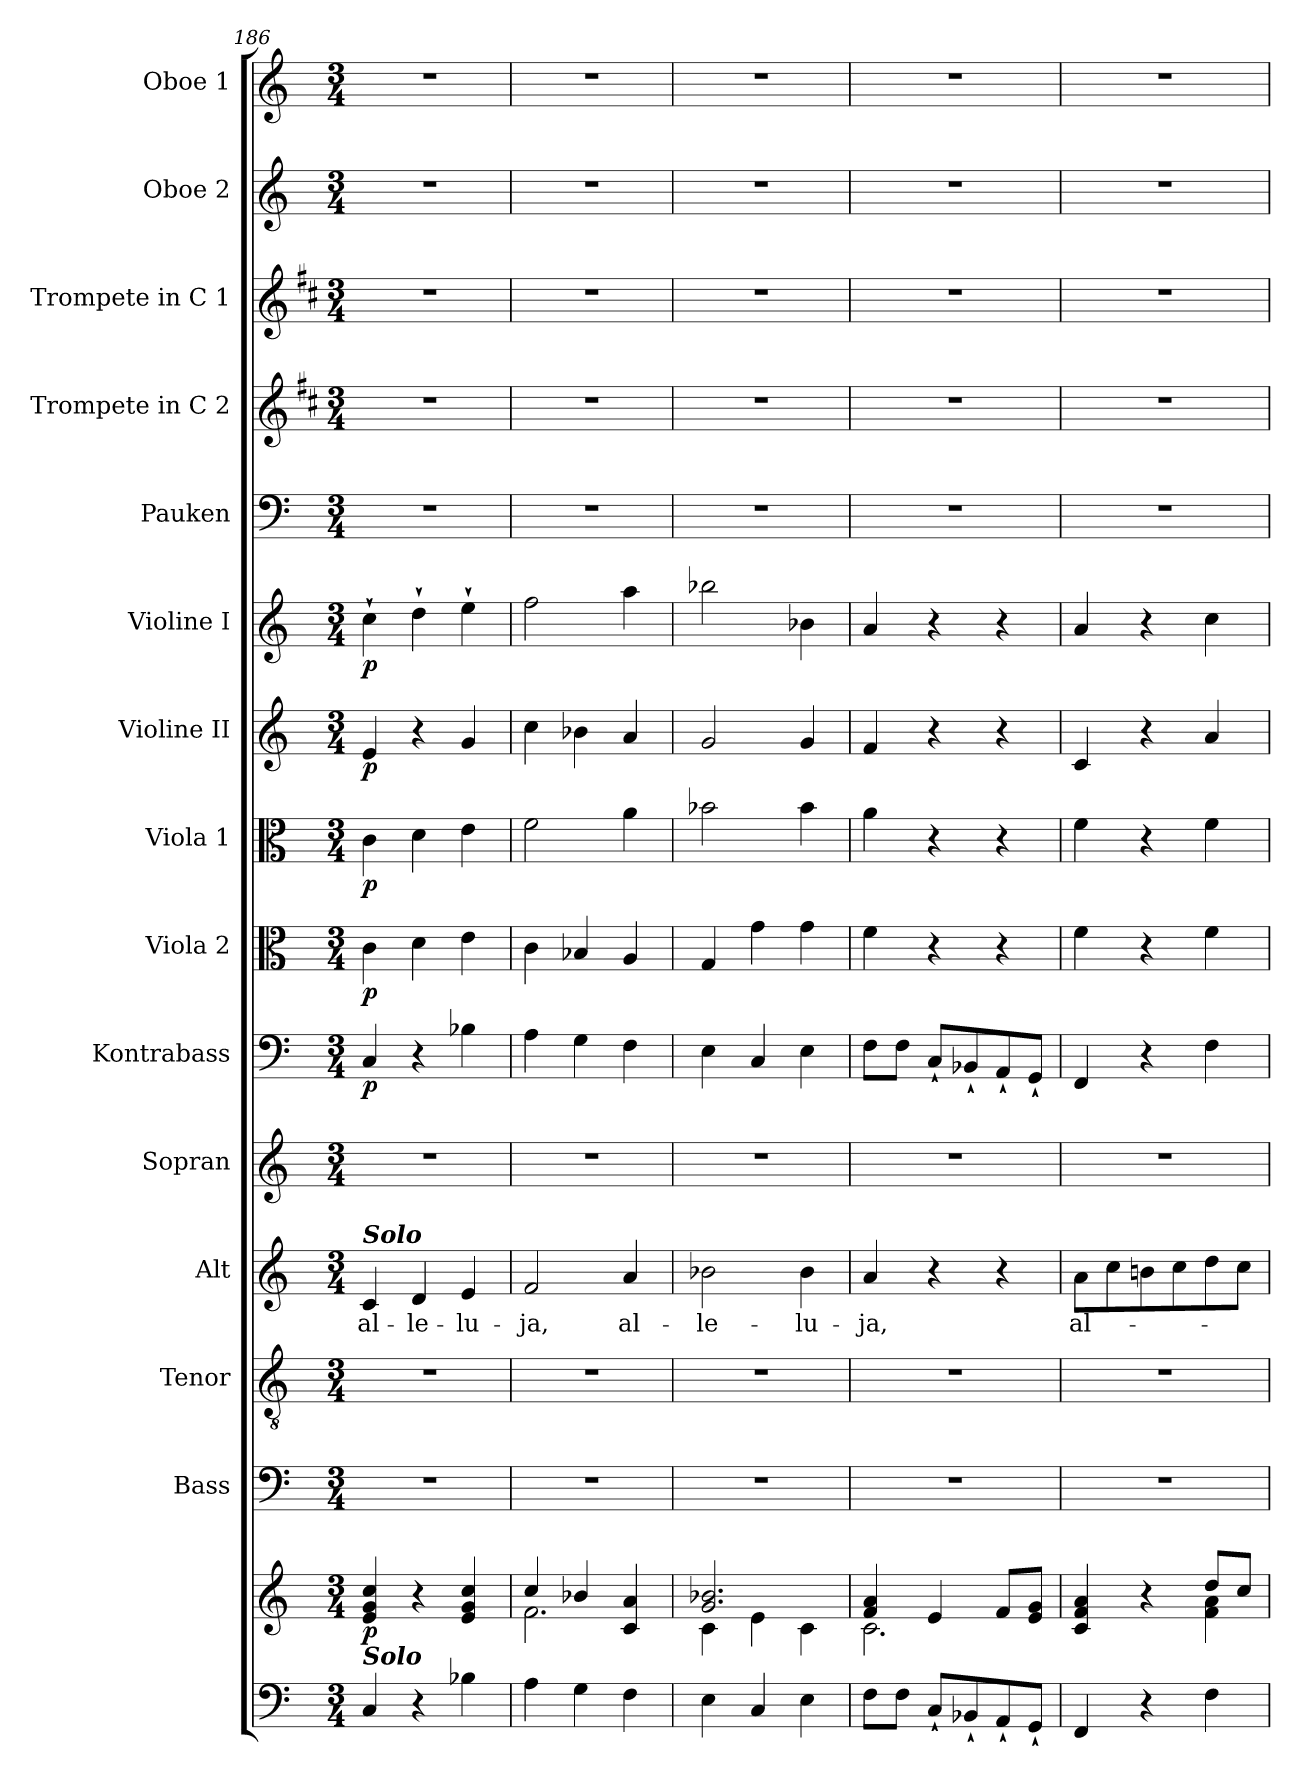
**kern	**kern	**dynam	**kern	**kern	**kern	**text	**kern	**kern	**dynam	**kern	**dynam	**kern	**dynam	**kern	**dynam	**kern	**dynam	**kern	**kern	**kern	**kern	**kern
*part15	*part15	*part15	*part14	*part13	*part12	*part12	*part11	*part10	*part10	*part9	*part9	*part8	*part8	*part7	*part7	*part6	*part6	*part5	*part4	*part3	*part2	*part1
*staff16	*staff15	*staff15/16	*staff14	*staff13	*staff12	*staff12	*staff11	*staff10	*staff10	*staff9	*staff9	*staff8	*staff8	*staff7	*staff7	*staff6	*staff6	*staff5	*staff4	*staff3	*staff2	*staff1
*	*	*	*I"Bass	*I"Tenor	*I"Alt	*	*I"Sopran	*I"Kontrabass	*	*I"Viola 2	*	*I"Viola 1	*	*I"Violine II	*	*I"Violine I	*	*I"Pauken	*I"Trompete in C 2	*I"Trompete in C 1	*I"Oboe 2	*I"Oboe 1
*	*	*	*I'B.	*I'T.	*I'A.	*	*I'S.	*I'Kb.	*	*I'Vla. 2	*	*I'Vla. 1	*	*I'Vl. II	*	*I'Vl. I	*	*I'Pauk.	*I'Trp. C 2	*I'Trp. C 1	*I'Ob. 2	*I'Ob. 1
*clefF4	*clefG2	*	*clefF4	*clefGv2	*clefG2	*	*clefG2	*clefF4	*	*clefC3	*	*clefC3	*	*clefG2	*	*clefG2	*	*clefF4	*clefG2	*clefG2	*clefG2	*clefG2
*	*	*	*	*	*	*	*	*ITrd7c12	*	*	*	*	*	*	*	*	*	*	*ITrd1c2	*ITrd1c2	*	*
*k[]	*k[]	*	*k[]	*k[]	*k[]	*	*k[]	*k[]	*	*k[]	*	*k[]	*	*k[]	*	*k[]	*	*k[]	*k[]	*k[]	*k[]	*k[]
*C:	*C:	*	*C:	*C:	*C:	*	*C:	*C:	*	*C:	*	*C:	*	*C:	*	*C:	*	*C:	*C:	*C:	*C:	*C:
*M3/4	*M3/4	*	*M3/4	*M3/4	*M3/4	*	*M3/4	*M3/4	*	*M3/4	*	*M3/4	*	*M3/4	*	*M3/4	*	*M3/4	*M3/4	*M3/4	*M3/4	*M3/4
=186	=186	=186	=186	=186	=186	=186	=186	=186	=186	=186	=186	=186	=186	=186	=186	=186	=186	=186	=186	=186	=186	=186
!	!	!	!	!	!LO:TX:a:Bi:t=Solo	!	!	!	!	!	!	!	!	!	!	!	!	!	!	!	!	!
!	!LO:TX:b:Bi:t=Solo	!	!	!	!	!	!	!	!	!	!	!	!	!	!	!	!	!	!	!	!	!
!	!	!LO:DY:b	!	!	!	!LO:LY:b	!	!	!LO:DY:b	!	!LO:DY:b	!	!LO:DY:b	!	!LO:DY:b	!	!LO:DY:b	!	!	!	!	!
4C/	4e/ 4g/ 4cc/	p	2.r	2.r	4c/	al-	2.r	4CC/	p	4c\	p	4c\	p	4e/	p	4cc`>\	p	2.r	2.r	2.r	2.r	2.r
!	!	!	!	!	!	!LO:LY:b	!	!	!	!	!	!	!	!	!	!	!	!	!	!	!	!
4r	4r	.	.	.	4d/	-le-	.	4r	.	4d\	.	4d\	.	4r	.	4dd`>\	.	.	.	.	.	.
!	!	!	!	!	!	!LO:LY:b	!	!	!	!	!	!	!	!	!	!	!	!	!	!	!	!
4B-X\	4e/ 4g/ 4cc/	.	.	.	4e/	-lu-	.	4BB-X\	.	4e\	.	4e\	.	4g/	.	4ee`>\	.	.	.	.	.	.
=187	=187	=187	=187	=187	=187	=187	=187	=187	=187	=187	=187	=187	=187	=187	=187	=187	=187	=187	=187	=187	=187	=187
*	*^	*	*	*	*	*	*	*	*	*	*	*	*	*	*	*	*	*	*	*	*	*
!	!	!	!	!	!	!	!LO:LY:b	!	!	!	!	!	!	!	!	!	!	!	!	!	!	!	!
4A\	4cc/	2.f\	.	2.r	2.r	2f/	-ja,	2.r	4AA\	.	4c\	.	2f\	.	4cc\	.	2ff\	.	2.r	2.r	2.r	2.r	2.r
4G\	4b-X/	.	.	.	.	.	.	.	4GG\	.	4B-X/	.	.	.	4b-X\	.	.	.	.	.	.	.	.
!	!	!	!	!	!	!	!LO:LY:b	!	!	!	!	!	!	!	!	!	!	!	!	!	!	!	!
4F\	4c/ 4a/	.	.	.	.	4a/	al-	.	4FF\	.	4A/	.	4a\	.	4a/	.	4aa\	.	.	.	.	.	.
!!LO:PB:g=z
=188	=188	=188	=188	=188	=188	=188	=188	=188	=188	=188	=188	=188	=188	=188	=188	=188	=188	=188	=188	=188	=188	=188	=188
!	!	!	!	!	!	!	!LO:LY:b	!	!	!	!	!	!	!	!	!	!	!	!	!	!	!	!
4E\	2.g/ 2.b-X/	4c\	.	2.r	2.r	2b-X\	-le-	2.r	4EE\	.	4G/	.	2b-X\	.	2g/	.	2bb-X\	.	2.r	2.r	2.r	2.r	2.r
4C/	.	4e\	.	.	.	.	.	.	4CC/	.	4g\	.	.	.	.	.	.	.	.	.	.	.	.
!	!	!	!	!	!	!	!LO:LY:b	!	!	!	!	!	!	!	!	!	!	!	!	!	!	!	!
4E\	.	4c\	.	.	.	4b-\	-lu-	.	4EE\	.	4g\	.	4b-\	.	4g/	.	4b-X\	.	.	.	.	.	.
=189	=189	=189	=189	=189	=189	=189	=189	=189	=189	=189	=189	=189	=189	=189	=189	=189	=189	=189	=189	=189	=189	=189	=189
!	!	!	!	!	!	!	!LO:LY:b	!	!	!	!	!	!	!	!	!	!	!	!	!	!	!	!
8F\L	4f/ 4a/	2.c\	.	2.r	2.r	4a/	-ja,	2.r	8FF\L	.	4f\	.	4a\	.	4f/	.	4a/	.	2.r	2.r	2.r	2.r	2.r
8F\J	.	.	.	.	.	.	.	.	8FF\J	.	.	.	.	.	.	.	.	.	.	.	.	.	.
8C`</L	4e/	.	.	.	.	4r	.	.	8CC`</L	.	4r	.	4r	.	4r	.	4r	.	.	.	.	.	.
8BB-X`</	.	.	.	.	.	.	.	.	8BBB-X`</	.	.	.	.	.	.	.	.	.	.	.	.	.	.
8AA`</	8f/L	.	.	.	.	4r	.	.	8AAA`</	.	4r	.	4r	.	4r	.	4r	.	.	.	.	.	.
8GG`</J	8e/ 8g/J	.	.	.	.	.	.	.	8GGG`</J	.	.	.	.	.	.	.	.	.	.	.	.	.	.
=190	=190	=190	=190	=190	=190	=190	=190	=190	=190	=190	=190	=190	=190	=190	=190	=190	=190	=190	=190	=190	=190	=190	=190
!	!	!	!	!	!	!	!LO:LY:b	!	!	!	!	!	!	!	!	!	!	!	!	!	!	!	!
4FF/	4c/ 4f/ 4a/	2ryy	.	2.r	2.r	8a\L	al-	2.r	4FFF/	.	4f\	.	4f\	.	4c/	.	4a/	.	2.r	2.r	2.r	2.r	2.r
.	.	.	.	.	.	8cc\	.	.	.	.	.	.	.	.	.	.	.	.	.	.	.	.	.
4r	4r	.	.	.	.	8bn\	.	.	4r	.	4r	.	4r	.	4r	.	4r	.	.	.	.	.	.
.	.	.	.	.	.	8cc\	.	.	.	.	.	.	.	.	.	.	.	.	.	.	.	.	.
4F\	8dd/L	4f\ 4a\	.	.	.	8dd\	.	.	4FF\	.	4f\	.	4f\	.	4a/	.	4cc\	.	.	.	.	.	.
.	8cc/J	.	.	.	.	8cc\J	.	.	.	.	.	.	.	.	.	.	.	.	.	.	.	.	.
*	*v	*v	*	*	*	*	*	*	*	*	*	*	*	*	*	*	*	*	*	*	*	*	*
=	=	=	=	=	=	=	=	=	=	=	=	=	=	=	=	=	=	=	=	=	=	=
*-	*-	*-	*-	*-	*-	*-	*-	*-	*-	*-	*-	*-	*-	*-	*-	*-	*-	*-	*-	*-	*-	*-
